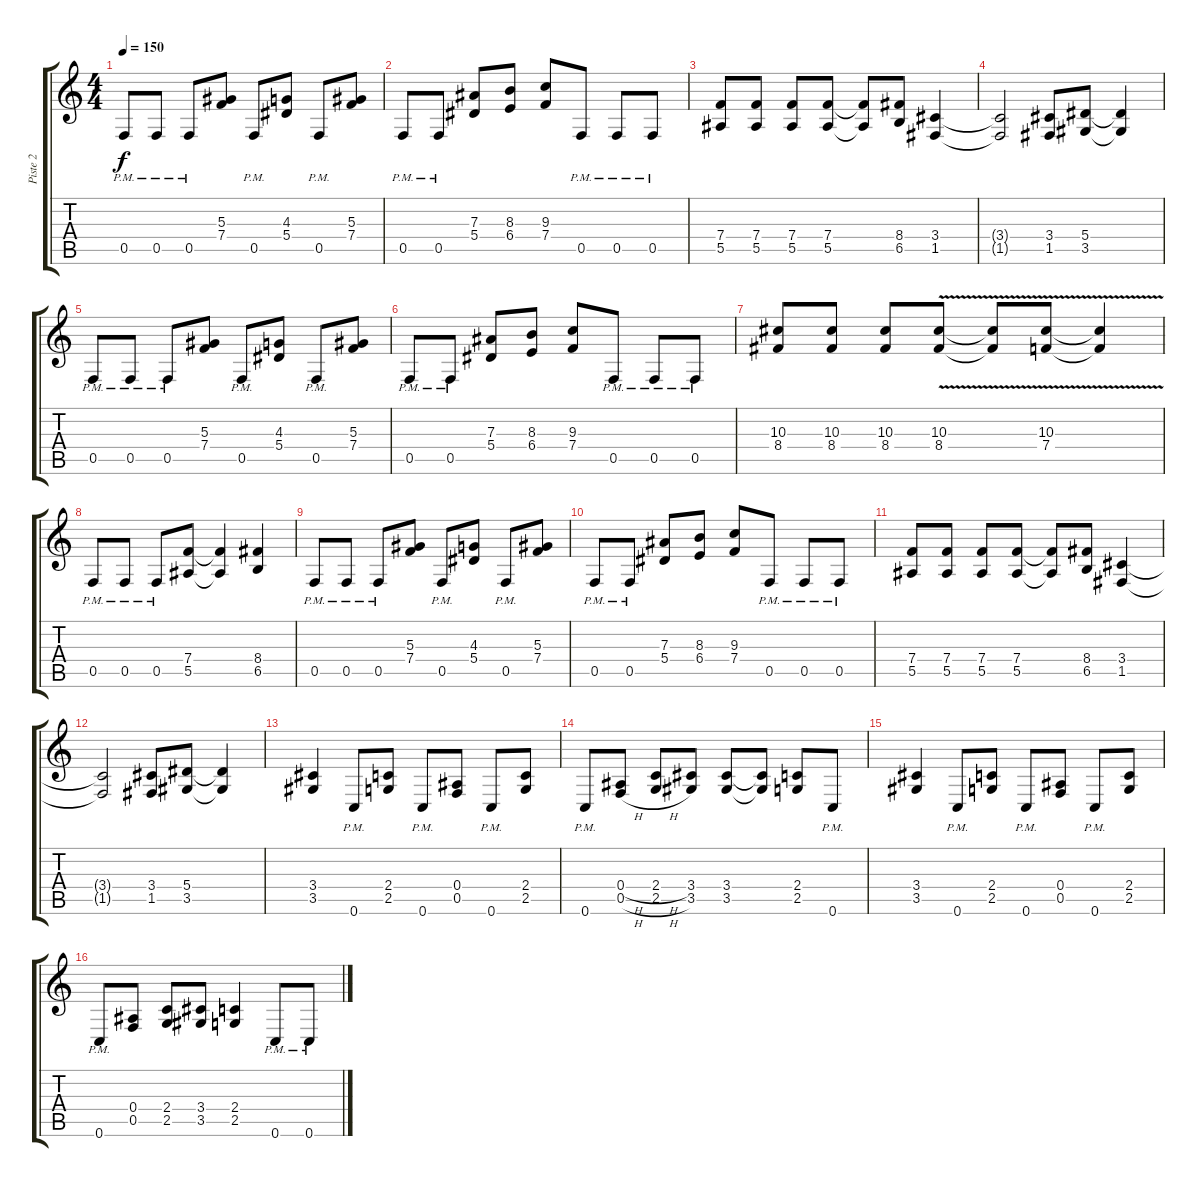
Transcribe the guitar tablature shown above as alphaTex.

\track ("Piste 2" "Piste 2") {instrument distortionguitar}
\staff {score tabs}
\tuning (C4 G3 Eb3 Bb2 F2 C2) {hide}
\ts (4 4)
\tempo 150
\clef g2
\ks c
0.5{pm}.8{dy f} 0.5{pm}.8 0.5{pm}.8 (5.3 7.4).8 0.5{pm}.8 (4.3 5.4).8 0.5{pm}.8 (5.3 7.4).8 |
0.5{pm}.8 0.5{pm}.8 (7.3 5.4).8 (8.3 6.4).8 (9.3 7.4).8 0.5{pm}.8 0.5{pm}.8 0.5{pm}.8 |
(7.4 5.5).8 (7.4 5.5).8 (7.4 5.5).8 (7.4 5.5).8 (7.4{t} 5.5{t}).8 (8.4 6.5).8 (3.4 1.5).4 |
(3.4{t} 1.5{t}).2 (3.4 1.5).8 (5.4 3.5).8 (5.4{t} 3.5{t}).4 |
0.5{pm}.8 0.5{pm}.8 0.5{pm}.8 (5.3 7.4).8 0.5{pm}.8 (4.3 5.4).8 0.5{pm}.8 (5.3 7.4).8 |
0.5{pm}.8 0.5{pm}.8 (7.3 5.4).8 (8.3 6.4).8 (9.3 7.4).8 0.5{pm}.8 0.5{pm}.8 0.5{pm}.8 |
(10.3 8.4).8 (10.3 8.4).8 (10.3 8.4).8 (10.3{v} 8.4{v}).8 (10.3{t} 8.4{t}).8 (10.3{v} 7.4{v}).8 (10.3{t} 7.4{t}).4 |
0.5{pm}.8 0.5{pm}.8 0.5{pm}.8 (7.4 5.5).8 (7.4{t} 5.5{t}).4 (8.4 6.5).4 |
0.5{pm}.8 0.5{pm}.8 0.5{pm}.8 (5.3 7.4).8 0.5{pm}.8 (4.3 5.4).8 0.5{pm}.8 (5.3 7.4).8 |
0.5{pm}.8 0.5{pm}.8 (7.3 5.4).8 (8.3 6.4).8 (9.3 7.4).8 0.5{pm}.8 0.5{pm}.8 0.5{pm}.8 |
(7.4 5.5).8 (7.4 5.5).8 (7.4 5.5).8 (7.4 5.5).8 (7.4{t} 5.5{t}).8 (8.4 6.5).8 (3.4 1.5).4 |
(3.4{t} 1.5{t}).2 (3.4 1.5).8 (5.4 3.5).8 (5.4{t} 3.5{t}).4 |
(3.4 3.5).4 0.6{pm}.8 (2.4 2.5).8 0.6{pm}.8 (0.4 0.5).8 0.6{pm}.8 (2.4 2.5).8 |
0.6{pm}.8 (0.4{h} 0.5{h}).8 (2.4{h} 2.5{h}).8 (3.4 3.5).8 (3.4 3.5).8 (3.4{t} 3.5{t}).8 (2.4 2.5).8 0.6{pm}.8 |
(3.4 3.5).4 0.6{pm}.8 (2.4 2.5).8 0.6{pm}.8 (0.4 0.5).8 0.6{pm}.8 (2.4 2.5).8 |
0.6{pm}.8 (0.4 0.5).8 (2.4 2.5).8 (3.4 3.5).8 (2.4 2.5).4 0.6{pm}.8 0.6{pm}.8
